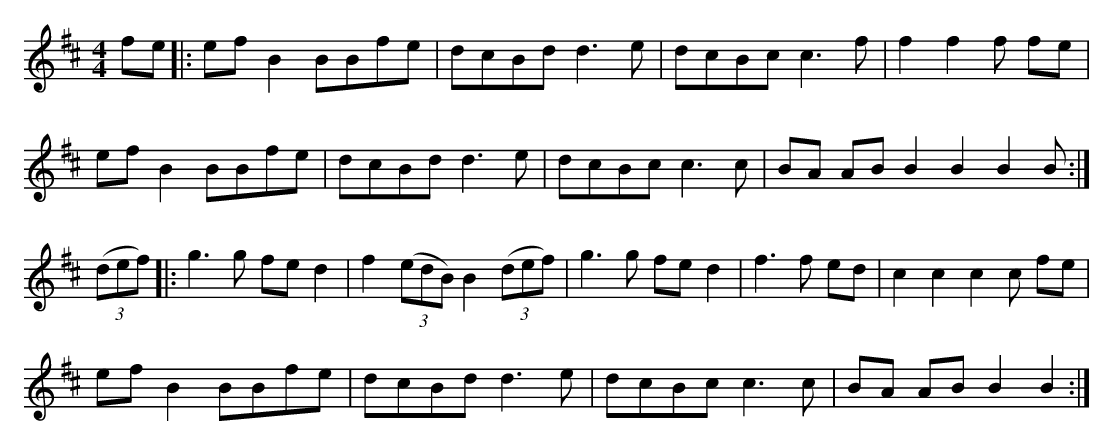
X:1
M:4/4
K:Amix
fe|:ef B2 BBfe|dcBd d3 e|dcBc c3 f|f2 f2 f fe|
ef B2 BBfe|dcBd d3 e|dcBc c3 c|BA AB B2 B2 B2 B:|
((3def)|:g3 g fed2|f2((3edB) B2((3def)|g3 g fed2|f3 f ed|c2 c2 c2 c fe|
ef B2 BBfe|dcBd d3 e|dcBc c3 c|BA AB B2 B2:|
